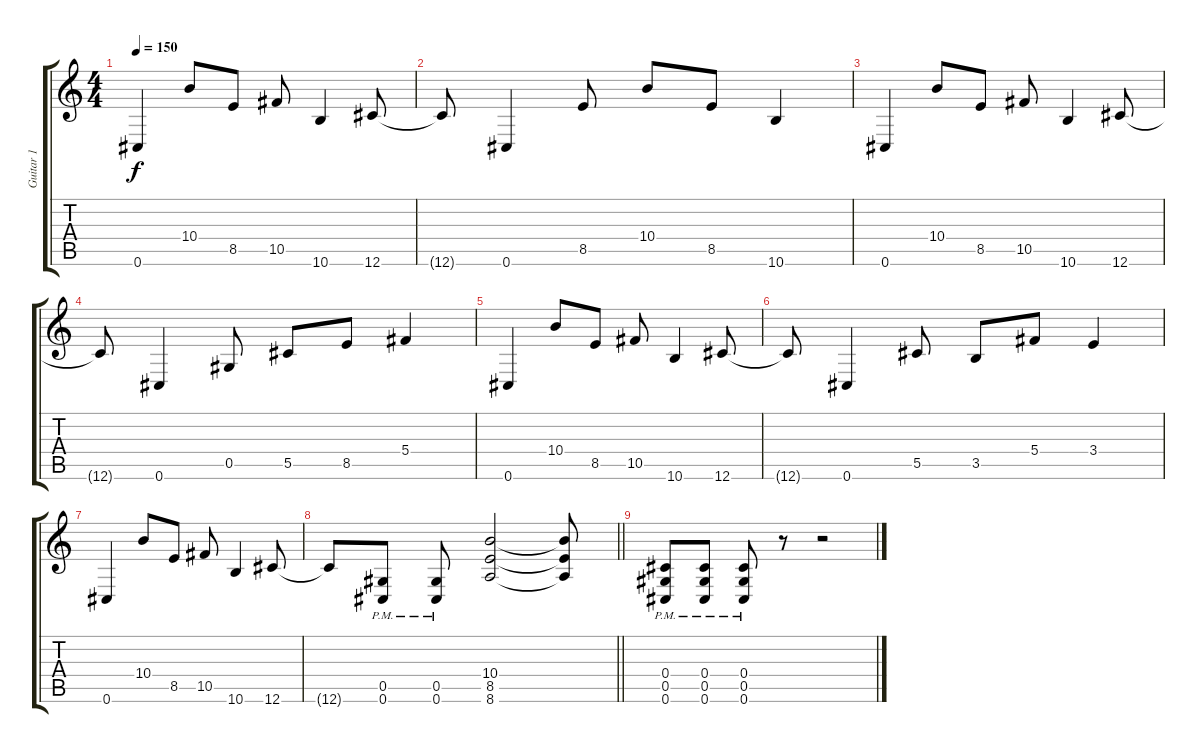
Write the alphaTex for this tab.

\track ("Guitar 1" "Guitar 1") {instrument overdrivenguitar}
\staff {score tabs}
\tuning (Eb4 Bb3 Gb3 Db3 Ab2 Db2) {hide}
\ts (4 4)
\tempo 150
\clef g2
\ks c
0.6.4{dy f} 10.4.8 8.5.8 10.5.8 10.6.4 12.6.8 |
12.6{t}.8 0.6.4 8.5.8 10.4.8 8.5.8 10.6.4 |
0.6.4 10.4.8 8.5.8 10.5.8 10.6.4 12.6.8 |
12.6{t}.8 0.6.4 0.5.8 5.5.8 8.5.8 5.4.4 |
0.6.4 10.4.8 8.5.8 10.5.8 10.6.4 12.6.8 |
12.6{t}.8 0.6.4 5.5.8 3.5.8 5.4.8 3.4.4 |
0.6.4 10.4.8 8.5.8 10.5.8 10.6.4 12.6.8 |
\barLineRight lightlight
12.6{t}.8 (0.5{pm} 0.6{pm}).8 (0.5{pm} 0.6{pm}).8 (10.4 8.5 8.6).2 (10.4{t} 8.5{t} 8.6{t}).8 |
(0.4{pm} 0.5{pm} 0.6{pm}).8 (0.4{pm} 0.5{pm} 0.6{pm}).8 (0.4{pm} 0.5{pm} 0.6{pm}).8 r.8 r.2
